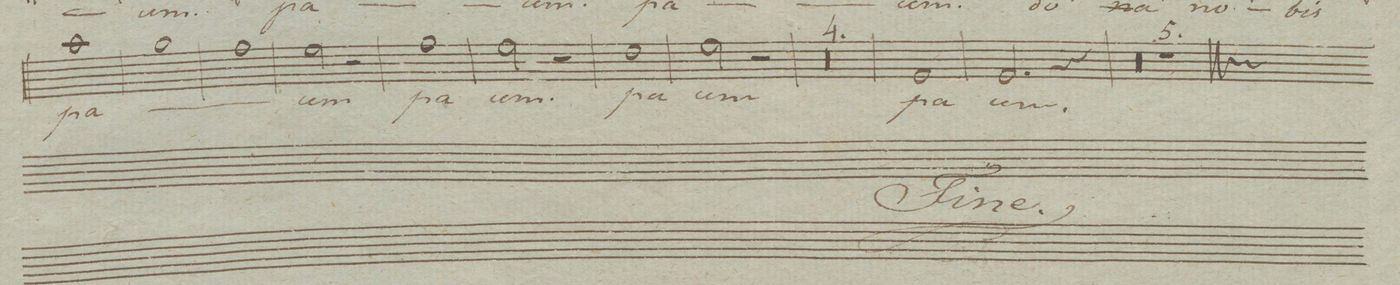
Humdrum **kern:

**kern	**text	**dynam
*I"Soprano Solo	*	*
*clefC1	*	*
*k[bnfngn]	*	*
*met(c|)	*	*
*M2/2	*	*
1ff\	pa-	.
=232	=232	=232
1ee\	.	.
=233	=233	=233
1dd\	.	.
=234	=234	=234
2cc\	-cem	.
2r	.	.
=235	=235	=235
1dd\	pa-	.
=236	=236	=236
2cc\	-cem.	.
2r	.	.
=237	=237	=237
1b\	pa-	.
=238	=238	=238
2cc\	-cem	.
2r	.	.
=239	=239	=239
00r	.	.
=240	=240	=240
=241	=241	=241
=242	=242	=242
=243	=243	=243
1c/	pa-	.
=244	=244	=244
2.c/	-cem.	.
4r	.	.
=245	=245	=245
00r	.	.
=246	=246	=246
=247	=247	=247
=248	=248	=248
=249	=249	=249
1r	.	.
==	==	==
*-	*-	*-
